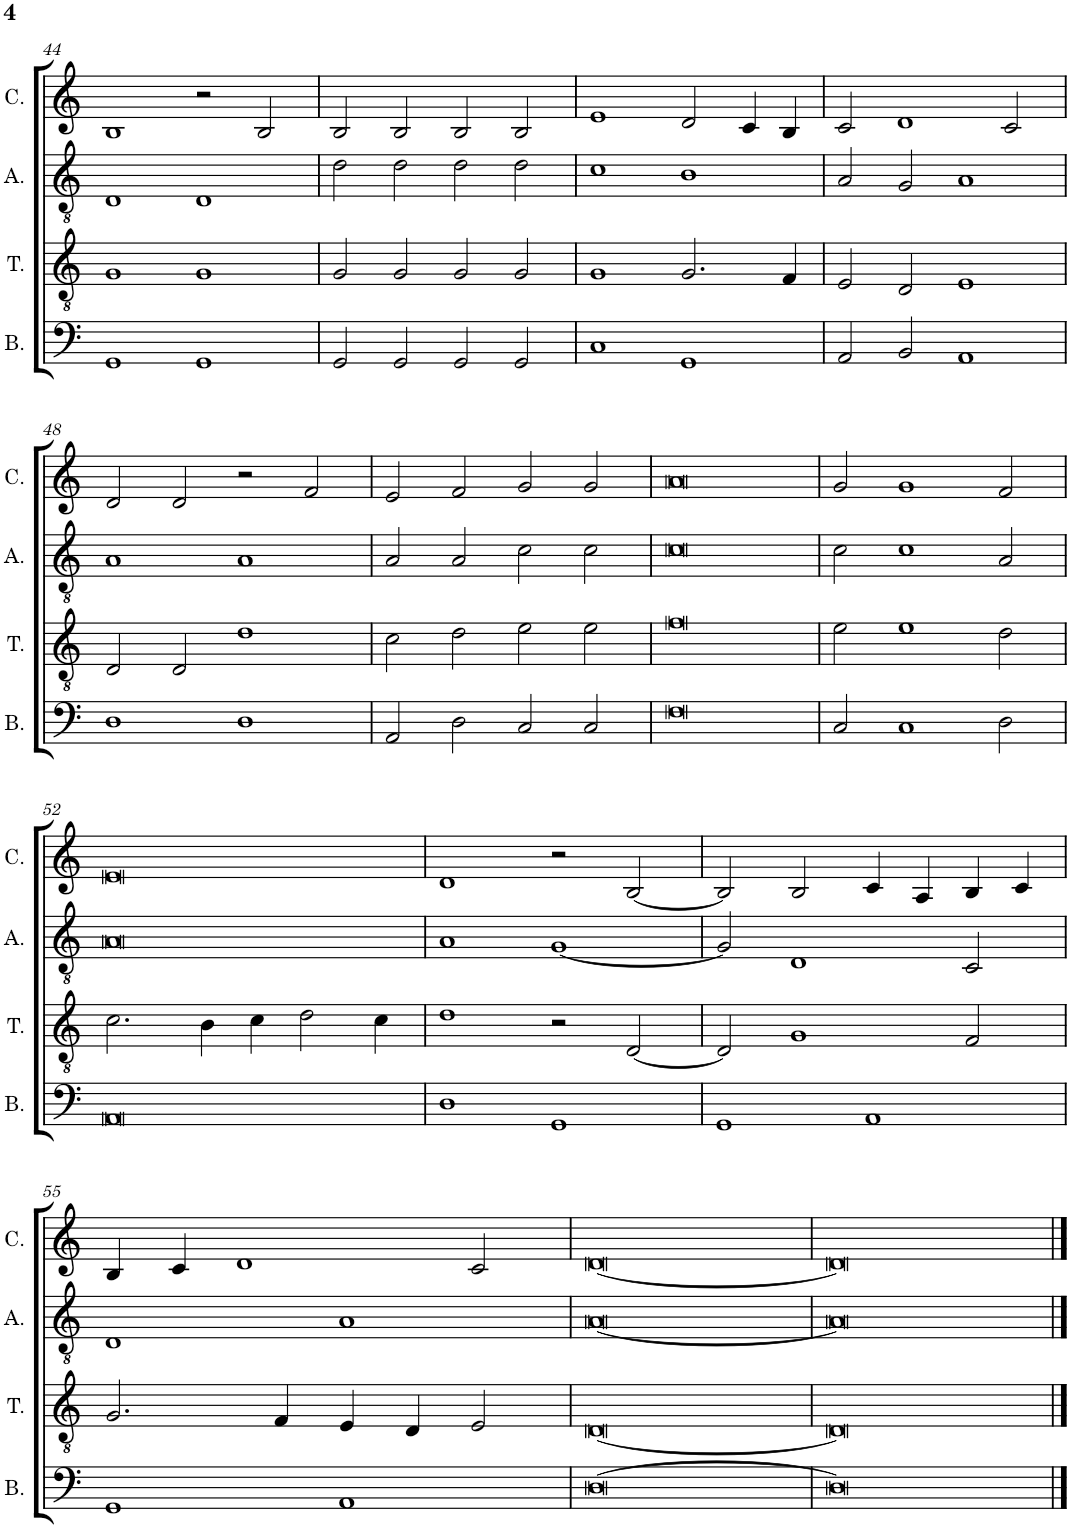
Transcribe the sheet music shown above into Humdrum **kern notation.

**kern	**kern	**kern	**kern
*part4	*part3	*part2	*part1
*staff4	*staff3	*staff2	*staff1
*I"Bassus	*I"Tenor	*I"Altus	*I"Cantus
*I'B.	*I'T.	*I'A.	*I'C.
!!LO:PB:g=z
*clefF4	*clefGv2	*clefGv2	*clefG2
*k[]	*k[]	*k[]	*k[]
*M2/1	*M2/1	*M2/1	*M2/1
=44	=44	=44	=44
1GG	1G	1D	1B
1GG	1G	1D	2r
.	.	.	2B/
=45	=45	=45	=45
2GG/	2G/	2d\	2B/
2GG/	2G/	2d\	2B/
2GG/	2G/	2d\	2B/
2GG/	2G/	2d\	2B/
=46	=46	=46	=46
1C	1G	1c	1e
1GG	2.G/	1B	2d/
.	.	.	4c/
.	4F/	.	4B/
=47	=47	=47	=47
2AA/	2E/	2A/	2c/
2BB/	2D/	2G/	1d
1AA	1E	1A	.
.	.	.	2c/
!!LO:LB:g=z
=48	=48	=48	=48
1D	2D/	1A	2d/
.	2D/	.	2d/
1D	1d	1A	2r
.	.	.	2f/
=49	=49	=49	=49
2AA/	2c\	2A/	2e/
2D\	2d\	2A/	2f/
2C/	2e\	2c\	2g/
2C/	2e\	2c\	2g/
=50	=50	=50	=50
0F	0f	0c	0a
=51	=51	=51	=51
2C/	2e\	2c\	2g/
1C	1e	1c	1g
2D\	2d\	2A/	2f/
!!LO:LB:g=z
=52	=52	=52	=52
0AA	2.c\	0A	0e
.	4B\	.	.
.	4c\	.	.
.	2d\	.	.
.	4c\	.	.
=53	=53	=53	=53
1D	1d	1A	1d
1GG	2r	[1G	2r
.	[2D/	.	[2B/
=54	=54	=54	=54
1GG	2D/]	2G/]	2B/]
.	1G	1D	2B/
1AA	.	.	4c/
.	.	.	4A/
.	2F/	2C/	4B/
.	.	.	4c/
!!LO:LB:g=z
=55	=55	=55	=55
1GG	2.G/	1D	4B/
.	.	.	4c/
.	.	.	1d
.	4F/	.	.
1AA	4E/	1A	.
.	4D/	.	.
.	2E/	.	2c/
=56	=56	=56	=56
[0D	[0D	[0A	[0d
=57	=57	=57	=57
0D]	0D]	0A]	0d]
==	==	==	==
*-	*-	*-	*-
